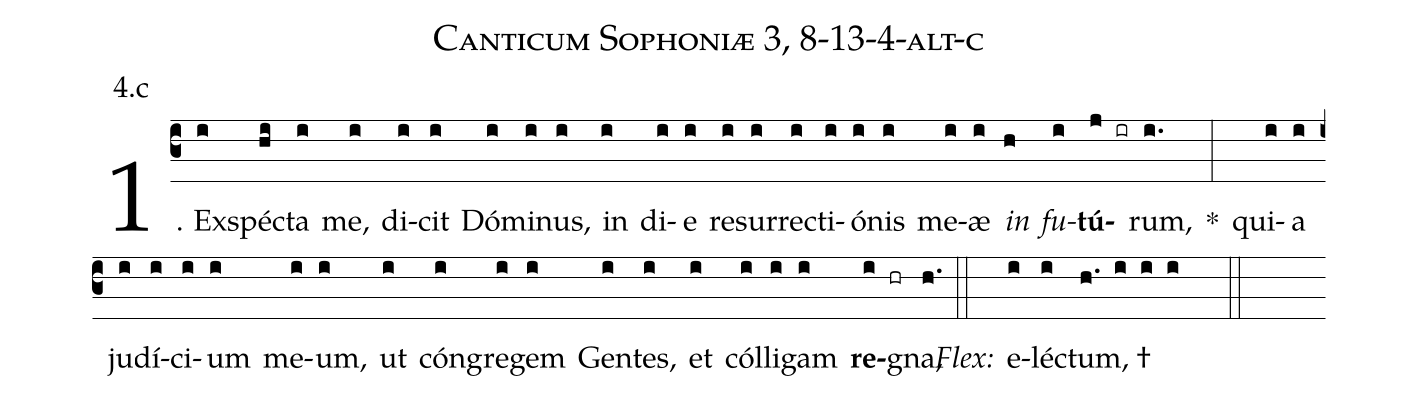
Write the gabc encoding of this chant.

name: Canticum Sophoniæ 3, 8-13-4-alt-c;
annotation: 4.c;
%%
(c3)1. Ex(i)spéc(hi)ta(i) me,(i) di(i)cit(i) Dó(i)mi(i)nus,(i) in(i) di(i)e(i) re(i)sur(i)rec(i)ti(i)ó(i)nis(i) me(i)æ(i) <i>in</i>(h) <i>fu</i>(i)<b>tú</b>(j ir)rum,(i.) *(:) qui(i)a(i) ju(i)dí(i)ci(i)um(i) me(i)um,(i) ut(i) cón(i)gre(i)gem(i) Gen(i)tes,(i) et(i) cól(i)li(i)gam(i) <b>re</b>(i hr)gna,(h.) (::)
<i>Flex:</i>()  e(i)léc(i)tum, †(h. i i i  ::)
